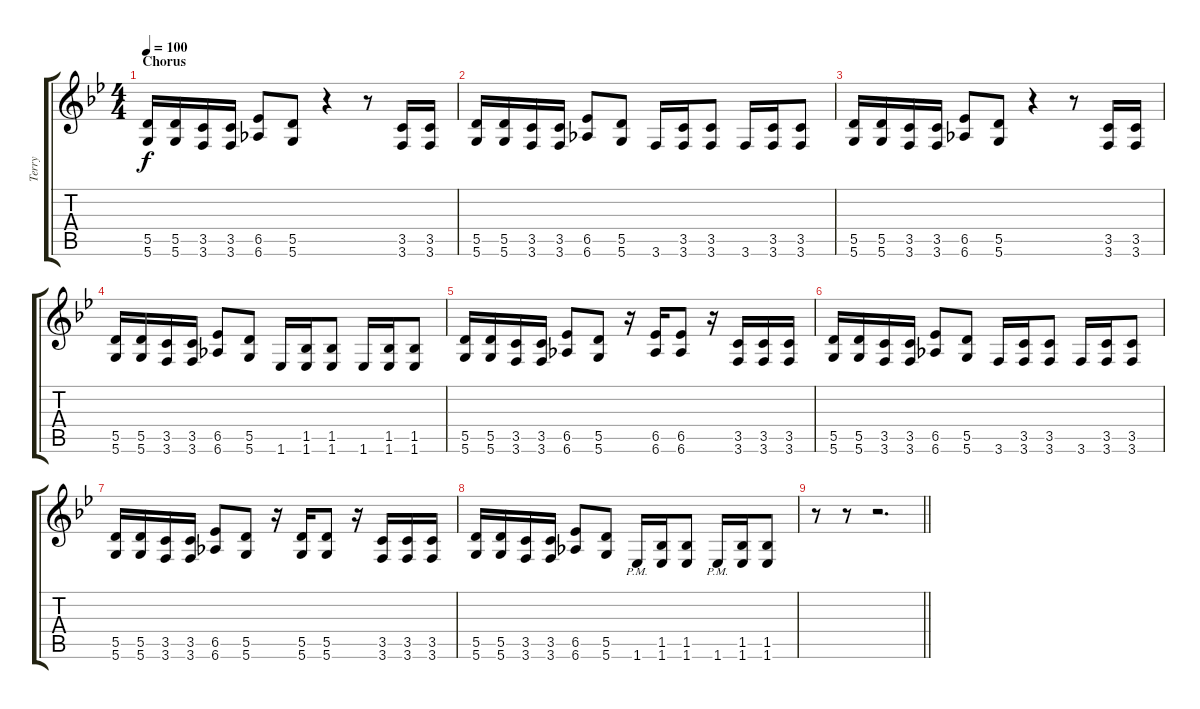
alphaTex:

\track ("Terry" "Terry") {instrument distortionguitar}
\staff {score tabs}
\tuning (E4 B3 G3 D3 A2 D2) {hide}
\ts (4 4)
\section ("" "Chorus")
\tempo 100
\clef g2
\ks bb
(5.5 5.6).16{dy f} (5.5 5.6).16 (3.5 3.6).16 (3.5 3.6).16 (6.5 6.6).8 (5.5 5.6).8 r.4 r.8 (3.5 3.6).16 (3.5 3.6).16 |
(5.5 5.6).16 (5.5 5.6).16 (3.5 3.6).16 (3.5 3.6).16 (6.5 6.6).8 (5.5 5.6).8 3.6.16 (3.5 3.6).16 (3.5 3.6).8 3.6.16 (3.5 3.6).16 (3.5 3.6).8 |
(5.5 5.6).16 (5.5 5.6).16 (3.5 3.6).16 (3.5 3.6).16 (6.5 6.6).8 (5.5 5.6).8 r.4 r.8 (3.5 3.6).16 (3.5 3.6).16 |
(5.5 5.6).16 (5.5 5.6).16 (3.5 3.6).16 (3.5 3.6).16 (6.5 6.6).8 (5.5 5.6).8 1.6.16 (1.5 1.6).16 (1.5 1.6).8 1.6.16 (1.5 1.6).16 (1.5 1.6).8 |
(5.5 5.6).16 (5.5 5.6).16 (3.5 3.6).16 (3.5 3.6).16 (6.5 6.6).8 (5.5 5.6).8 r.16 (6.5 6.6).16 (6.5 6.6).8 r.16 (3.5 3.6).16 (3.5 3.6).16 (3.5 3.6).16 |
(5.5 5.6).16 (5.5 5.6).16 (3.5 3.6).16 (3.5 3.6).16 (6.5 6.6).8 (5.5 5.6).8 3.6.16 (3.5 3.6).16 (3.5 3.6).8 3.6.16 (3.5 3.6).16 (3.5 3.6).8 |
(5.5 5.6).16 (5.5 5.6).16 (3.5 3.6).16 (3.5 3.6).16 (6.5 6.6).8 (5.5 5.6).8 r.16 (5.5 5.6).16 (5.5 5.6).8 r.16 (3.5 3.6).16 (3.5 3.6).16 (3.5 3.6).16 |
(5.5 5.6).16 (5.5 5.6).16 (3.5 3.6).16 (3.5 3.6).16 (6.5 6.6).8 (5.5 5.6).8 1.6{pm}.16 (1.5 1.6).16 (1.5 1.6).8 1.6{pm}.16 (1.5 1.6).16 (1.5 1.6).8 |
\barLineRight lightlight
r.8 r.8 r.2{d}
